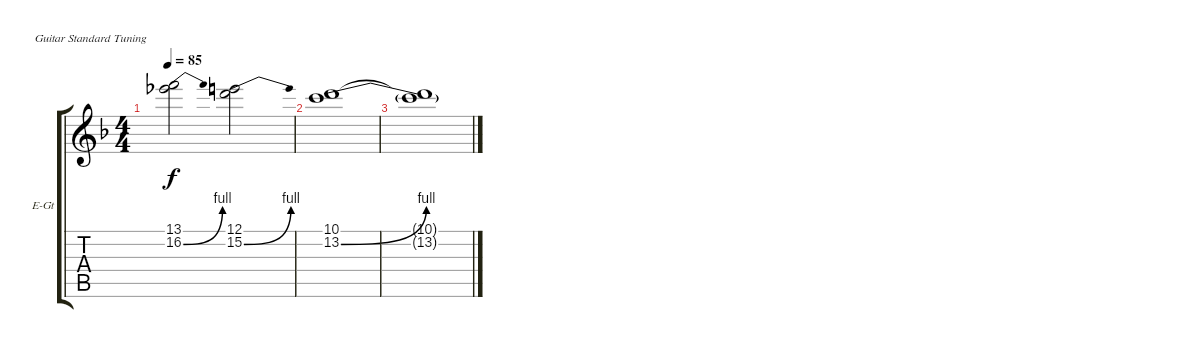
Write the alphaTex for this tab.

\bracketExtendMode groupsimilarinstruments
\firstSystemTrackNameOrientation horizontal
\otherSystemsTrackNameOrientation horizontal
\track ("Lead Guitar 3" "E-Gt") {instrument distortionguitar}
\staff {score tabs}
\tuning (E4 B3 G3 D3 A2 E2)
\ts (4 4)
\tempo 85
\clef g2
\ks dminor
(13.1 16.2{be (bend 0 0 15 4)}).2{dy f} (12.1 15.2{be (bend 0 0 15 4)}).2 |
(10.1 13.2{be (bend 0 0 9 4)}).1 |
(10.1{t} 13.2{be (hold 0 0 60 0) t}).1
